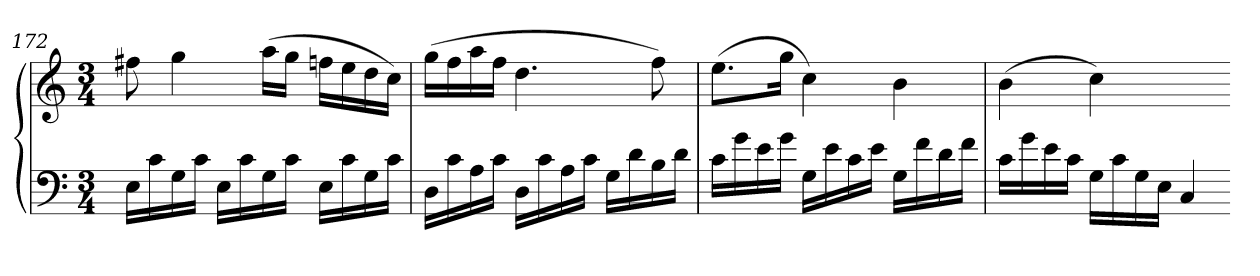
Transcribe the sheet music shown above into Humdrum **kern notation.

**kern	**kern
*part1	*part1
*staff2	*staff1
*clefF4	*clefG2
*k[]	*k[]
*C:	*C:
*M3/4	*M3/4
=172	=172
16ELL	8ff#X
16c	.
16G	4gg
16cJJ	.
16ELL	.
16c	.
16G	(16aaLL
16cJJ	16ggJJ
16ELL	16ffnLL
16c	16ee
16G	16dd
16cJJ	16ccJJ)
=173	=173
16DLL	(16ggLL
16c	16ff
16A	16aa
16cJJ	16ffJJ
16DLL	4.dd
16c	.
16A	.
16cJJ	.
16GLL	.
16d	.
16B	8ff)
16dJJ	.
=174	=174
16cLL	(8.eeL
16g	.
16e	.
16gJJ	16ggJk
16GLL	4cc)
16e	.
16c	.
16eJJ	.
16GLL	4b
16f	.
16d	.
16fJJ	.
=175	=175
16cLL	(4b
16g	.
16e	.
16cJJ	.
16GLL	4cc)
16c	.
16G	.
16EJJ	.
4C	4ryy
=-	=-
*-	*-
